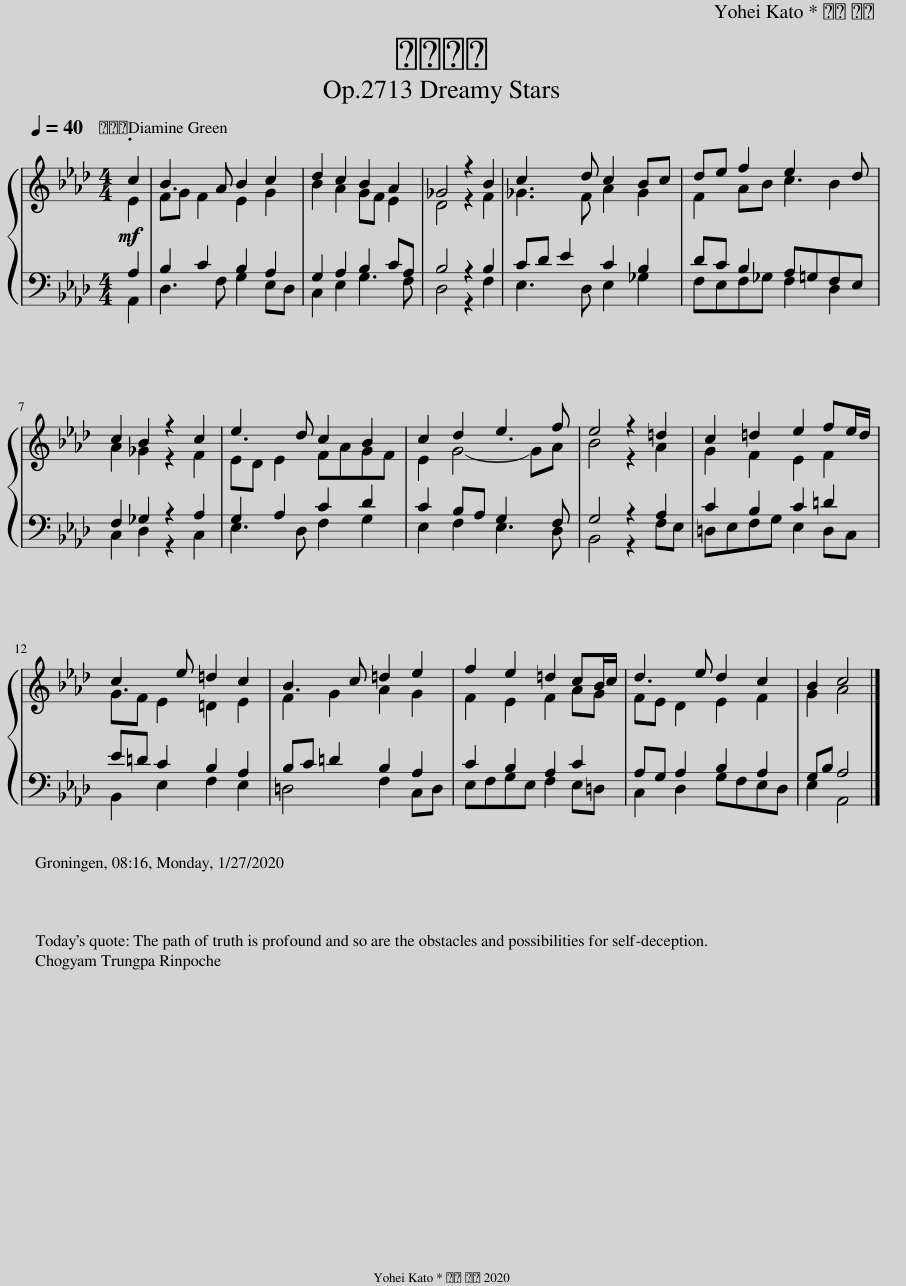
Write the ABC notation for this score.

X:1
%%score { ( 1 2 ) | ( 3 4 ) }
L:1/8
Q:1/4=40
M:4/4
I:linebreak $
K:Ab
V:1 treble
V:2 treble
V:3 bass
V:4 bass
V:1
!mf! E2 | FG F2 E2 G2 | B2 A2 GF E2 | D4 z2 F2 | _G3 F A2 G2 | %5
 F2 AB c2 B2 |$ A2 _G2 z2 F2 | ED E2 FAGF | E2 G4- GA | B4 z2 A2 | %10
 G2 F2 E2 F2 |$ GF E2 =D2 E2 | F2 G2 A2 G2 | F2 E2 F2 AG | FE D2 E2 F2 | %15
 G2 A4 |] %16
V:2
 c2 | B3 A B2 c2 | d2 c2 B2 A2 | _G4 z2 B2 | c3 d c2 Bc | %5
 de f2 e3 d |$ c2 B2 z2 c2 | e3 d c2 B2 | c2 d2 e3 f | e4 z2 =d2 | %10
 c2 =d2 e2 fe/d/ |$ c3 e =d2 c2 | B3 c =d2 e2 | f2 e2 =d2 cB/c/ | d3 e d2 c2 | %15
 B2 c4 |] %16
V:3
 A,,2 | D,3 F, G,2 E,D, | C,2 E,2 G,3 F, | D,4 z2 F,2 | E,3 D, E,2 _G,2 | %5
 F,E,F,_G, F,2 D,2 |$ C,2 D,2 z2 C,2 | E,3 D, F,2 G,2 | E,2 F,2 E,3 D, | B,,4 z2 F,E, | %10
 =D,E,F,G, E,2 D,C, |$ B,,2 E,2 F,2 E,2 | =D,4 F,2 C,D, | E,F,G,E, F,2 E,=D, | C,2 D,2 G,F,E,D, | %15
 E,2 A,,4 |] %16
V:4
 A,2 | B,2 C2 B,2 A,2 | G,2 A,2 B,2 CA, | B,4 z2 B,2 | CD E2 C2 B,2 | %5
 DC B,2 A,=G,F,E, |$ F,2 _G,2 z2 A,2 | G,2 A,2 C2 D2 | C2 B,A, G,3 F, | G,4 z2 A,2 | %10
 C2 B,2 C2 =D2 |$ E=D C2 B,2 A,2 | B,C =D2 B,2 A,2 | C2 B,2 A,2 C2 | A,G, A,2 B,2 A,2 | %15
 G,B, A,4 |] %16
